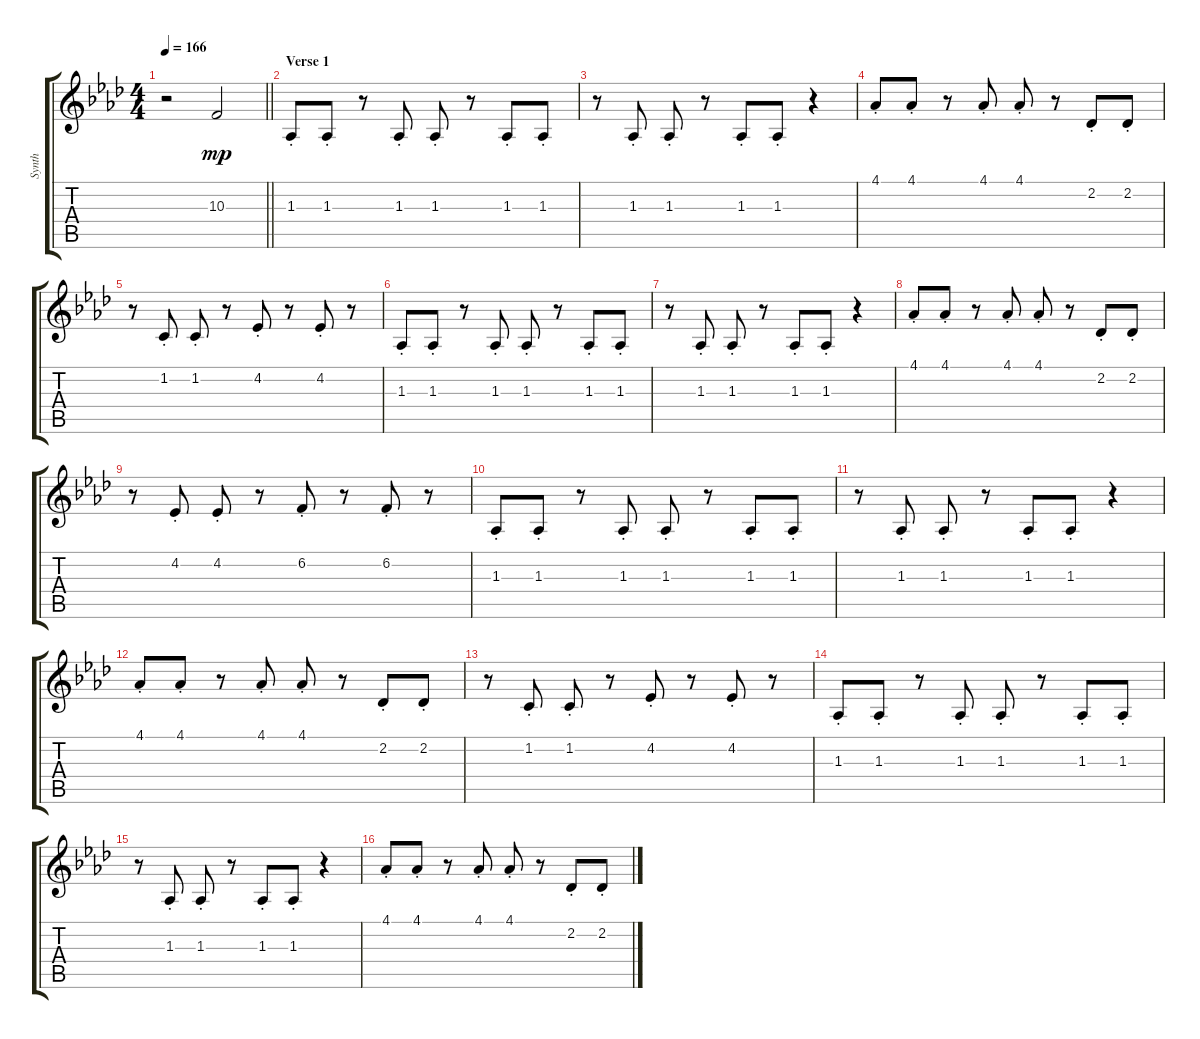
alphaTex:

\track ("Synth" "Synth") {instrument lead2sawtooth}
\staff {score tabs}
\tuning (E4 B3 G3 D3 A2 E2) {hide}
\ts (4 4)
\tempo 166
\clef g2
\barLineRight lightlight
\ks ab
r.2{dy mp} 10.3.2 |
\section ("" "Verse 1")
1.3{st}.8 1.3{st}.8 r.8 1.3{st}.8 1.3{st}.8 r.8 1.3{st}.8 1.3{st}.8 |
r.8 1.3{st}.8 1.3{st}.8 r.8 1.3{st}.8 1.3{st}.8 r.4 |
4.1{st}.8 4.1{st}.8 r.8 4.1{st}.8 4.1{st}.8 r.8 2.2{st}.8 2.2{st}.8 |
r.8 1.2{st}.8 1.2{st}.8 r.8 4.2{st}.8 r.8 4.2{st}.8 r.8 |
1.3{st}.8 1.3{st}.8 r.8 1.3{st}.8 1.3{st}.8 r.8 1.3{st}.8 1.3{st}.8 |
r.8 1.3{st}.8 1.3{st}.8 r.8 1.3{st}.8 1.3{st}.8 r.4 |
4.1{st}.8 4.1{st}.8 r.8 4.1{st}.8 4.1{st}.8 r.8 2.2{st}.8 2.2{st}.8 |
r.8 4.2{st}.8 4.2{st}.8 r.8 6.2{st}.8 r.8 6.2{st}.8 r.8 |
1.3{st}.8 1.3{st}.8 r.8 1.3{st}.8 1.3{st}.8 r.8 1.3{st}.8 1.3{st}.8 |
r.8 1.3{st}.8 1.3{st}.8 r.8 1.3{st}.8 1.3{st}.8 r.4 |
4.1{st}.8 4.1{st}.8 r.8 4.1{st}.8 4.1{st}.8 r.8 2.2{st}.8 2.2{st}.8 |
r.8 1.2{st}.8 1.2{st}.8 r.8 4.2{st}.8 r.8 4.2{st}.8 r.8 |
1.3{st}.8 1.3{st}.8 r.8 1.3{st}.8 1.3{st}.8 r.8 1.3{st}.8 1.3{st}.8 |
r.8 1.3{st}.8 1.3{st}.8 r.8 1.3{st}.8 1.3{st}.8 r.4 |
4.1{st}.8 4.1{st}.8 r.8 4.1{st}.8 4.1{st}.8 r.8 2.2{st}.8 2.2{st}.8
